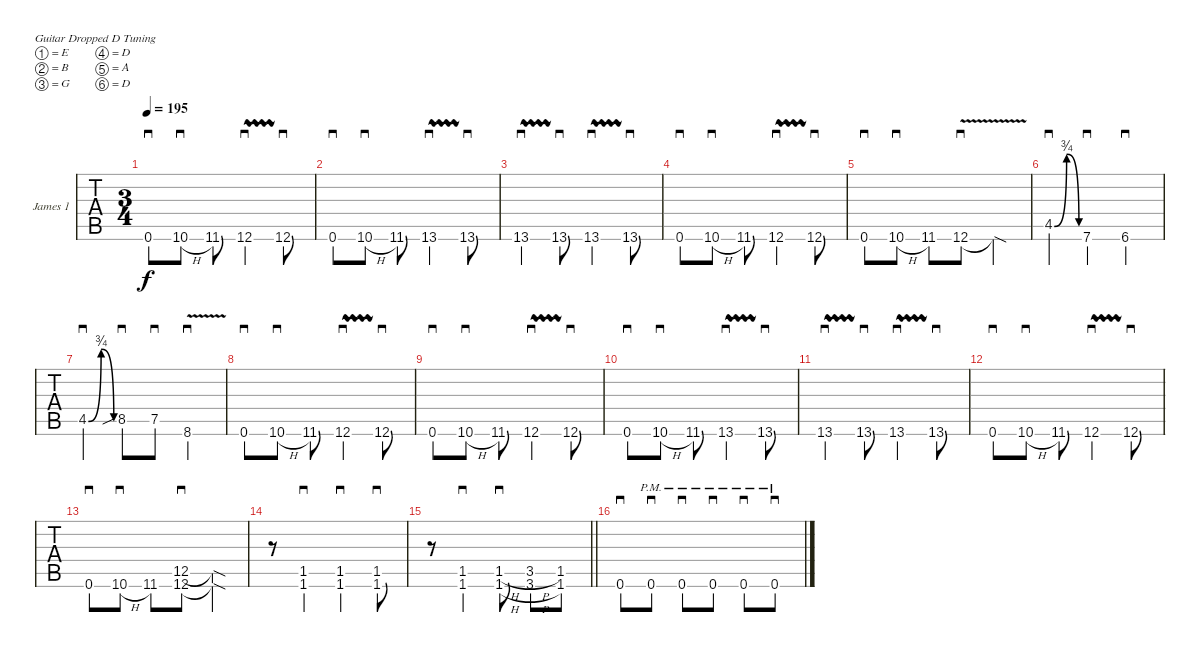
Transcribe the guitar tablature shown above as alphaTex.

\bracketExtendMode groupsimilarinstruments
\firstSystemTrackNameOrientation horizontal
\otherSystemsTrackNameOrientation horizontal
\track ("Guitar 1" "James 1") {instrument distortionguitar}
\staff {tabs}
\tuning (E4 B3 G3 D3 A2 D2)
\ts (3 4)
\tempo 195
\clef g2
\ks c
0.6.8{sd dy f} 10.6{h}.8{sd} 11.6.8 12.6{vw}.4{sd} 12.6.8{sd} |
0.6.8{sd} 10.6{h}.8{sd} 11.6.8 13.6{vw}.4{sd} 13.6.8{sd} |
13.6{vw}.4{sd} 13.6.8{sd} 13.6{vw}.4{sd} 13.6.8{sd} |
0.6.8{sd} 10.6{h}.8{sd} 11.6.8 12.6{vw}.4{sd} 12.6.8{sd} |
0.6.8{sd} 10.6{h}.8{sd} 11.6.8 12.6{v}.8{sd} 12.6{v sod t}.4 |
4.5{be (bendrelease 0 0 30 3 30 3 60 0)}.4{sd} 7.6.4{sd} 6.6.4{sd} |
4.5{be (bendrelease 0 0 30 3 30 3 60 0)}.4{sd} 8.5{sib}.8{sd} 7.5.8{sd} 8.6{v}.4{sd} |
0.6.8{sd} 10.6{h}.8{sd} 11.6.8 12.6{vw}.4{sd} 12.6.8{sd} |
0.6.8{sd} 10.6{h}.8{sd} 11.6.8 12.6{vw}.4{sd} 12.6.8{sd} |
0.6.8{sd} 10.6{h}.8{sd} 11.6.8 13.6{vw}.4{sd} 13.6.8{sd} |
13.6{vw}.4{sd} 13.6.8{sd} 13.6{vw}.4{sd} 13.6.8{sd} |
0.6.8{sd} 10.6{h}.8{sd} 11.6.8 12.6{vw}.4{sd} 12.6.8{sd} |
0.6.8{sd} 10.6{h}.8{sd} 11.6.8 (12.5 12.6).8{sd} (12.5{sod t} 12.6{sod t}).4 |
r.8 (1.5{st} 1.6{st}).4{sd} (1.5{st} 1.6{st}).4{sd} (1.5 1.6).8{sd} |
\barLineRight lightlight
r.8 (1.5{st} 1.6{st}).4{sd} (1.5{h} 1.6{h}).8{sd} (3.5{h} 3.6{h}).8 (1.5 1.6).8 |
0.6.8{sd} 0.6{pm}.8{sd} 0.6{pm}.8{sd} 0.6{pm}.8{sd} 0.6{pm}.8{sd} 0.6{pm}.8{sd}
